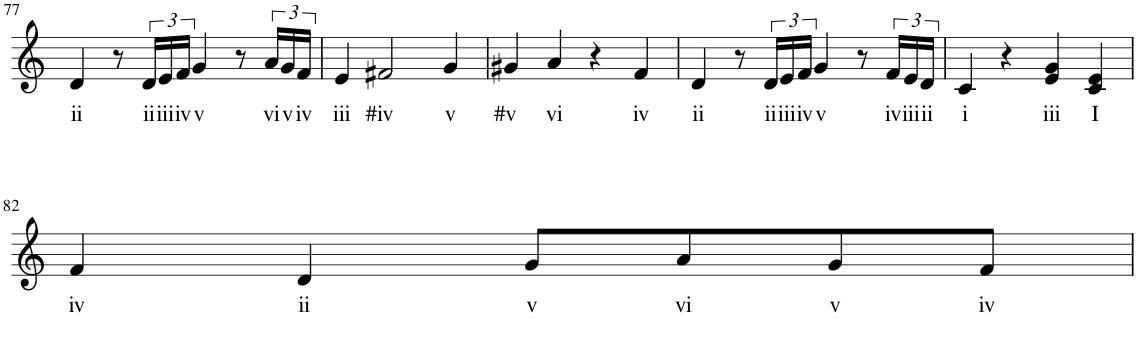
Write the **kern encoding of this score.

**kern	**text
*part1	*part1
*staff1	*staff1
*I"Piano	*
*I'Pno	*
!!LO:PB:g=z
*clefG2	*
*k[]	*
*M2/2	*
*met(c|)	*
=77	=77
!	!LO:LY:b
4d/	ii
8r	.
!	!LO:LY:b
24d/LL	ii
!	!LO:LY:b
24e/	iii
!	!LO:LY:b
24f/JJ	iv
!	!LO:LY:b
4g/	v
8r	.
!	!LO:LY:b
24a/LL	vi
!	!LO:LY:b
24g/	v
!	!LO:LY:b
24f/JJ	iv
=78	=78
!	!LO:LY:b
4e/	iii
!	!LO:LY:b
2f#X/	#iv
!	!LO:LY:b
4g/	v
=79	=79
!	!LO:LY:b
4g#X/	#v
!	!LO:LY:b
4a/	vi
4r	.
!	!LO:LY:b
4f/	iv
=80	=80
!	!LO:LY:b
4d/	ii
8r	.
!	!LO:LY:b
24d/LL	ii
!	!LO:LY:b
24e/	iii
!	!LO:LY:b
24f/JJ	iv
!	!LO:LY:b
4g/	v
8r	.
!	!LO:LY:b
24f/LL	iv
!	!LO:LY:b
24e/	iii
!	!LO:LY:b
24d/JJ	ii
=81	=81
!	!LO:LY:b
4c/	i
4r	.
!	!LO:LY:b
4e/ 4g/	iii
!	!LO:LY:b
4c/ 4e/	I
!!LO:LB:g=z
=82	=82
!	!LO:LY:b
4f/	iv
!	!LO:LY:b
4d/	ii
!	!LO:LY:b
8g/L	v
!	!LO:LY:b
8a/	vi
!	!LO:LY:b
8g/	v
!	!LO:LY:b
8f/J	iv
=	=
*-	*-
